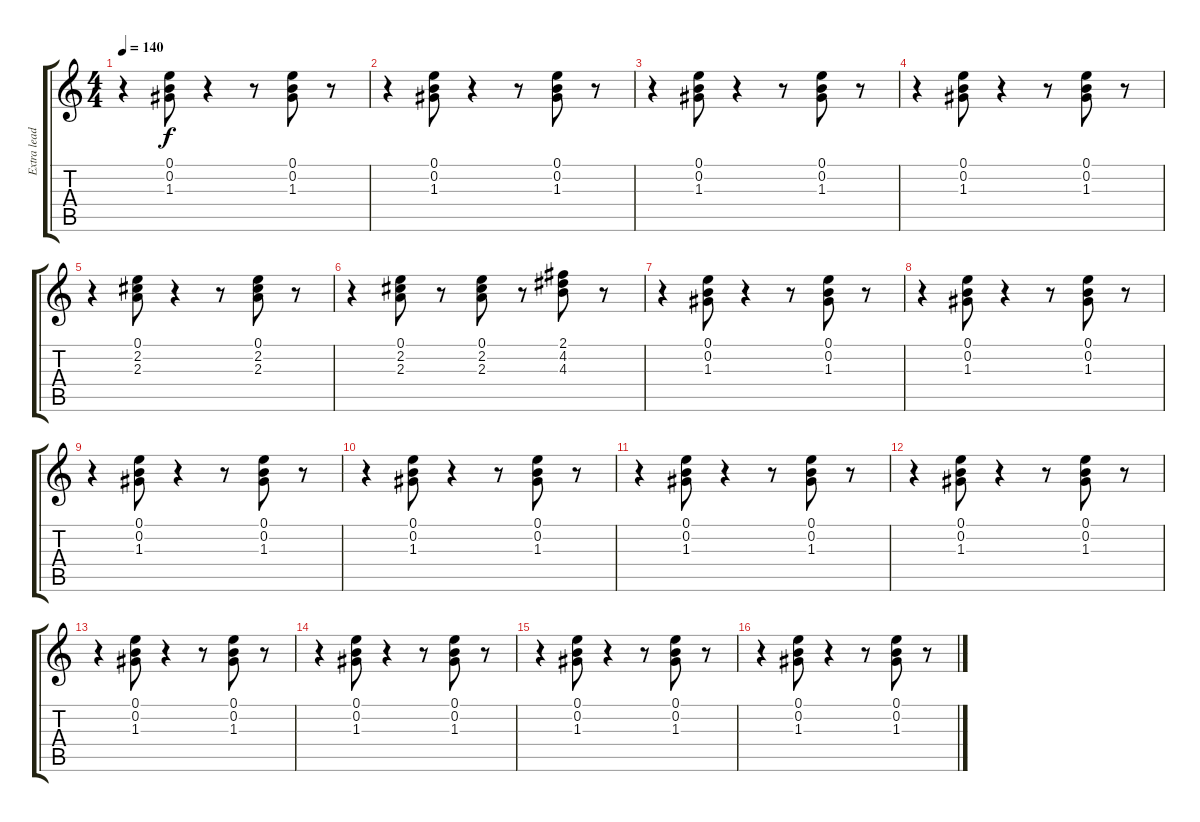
\track ("Extra lead/rhythm" "Extra lead") {instrument electricguitarjazz}
\staff {score tabs}
\tuning (E4 B3 G3 D3 A2 E2) {hide}
\ts (4 4)
\tempo 140
\clef g2
\ks c
r.4{dy f} (0.1 0.2 1.3).8 r.4 r.8 (0.1 0.2 1.3).8 r.8 |
r.4 (0.1 0.2 1.3).8 r.4 r.8 (0.1 0.2 1.3).8 r.8 |
r.4 (0.1 0.2 1.3).8 r.4 r.8 (0.1 0.2 1.3).8 r.8 |
r.4 (0.1 0.2 1.3).8 r.4 r.8 (0.1 0.2 1.3).8 r.8 |
r.4 (0.1 2.2 2.3).8 r.4 r.8 (0.1 2.2 2.3).8 r.8 |
r.4 (0.1 2.2 2.3).8 r.8 (0.1 2.2 2.3).8 r.8 (2.1 4.2 4.3).8 r.8 |
r.4 (0.1 0.2 1.3).8 r.4 r.8 (0.1 0.2 1.3).8 r.8 |
r.4 (0.1 0.2 1.3).8 r.4 r.8 (0.1 0.2 1.3).8 r.8 |
r.4 (0.1 0.2 1.3).8 r.4 r.8 (0.1 0.2 1.3).8 r.8 |
r.4 (0.1 0.2 1.3).8 r.4 r.8 (0.1 0.2 1.3).8 r.8 |
r.4 (0.1 0.2 1.3).8 r.4 r.8 (0.1 0.2 1.3).8 r.8 |
r.4 (0.1 0.2 1.3).8 r.4 r.8 (0.1 0.2 1.3).8 r.8 |
r.4 (0.1 0.2 1.3).8 r.4 r.8 (0.1 0.2 1.3).8 r.8 |
r.4 (0.1 0.2 1.3).8 r.4 r.8 (0.1 0.2 1.3).8 r.8 |
r.4 (0.1 0.2 1.3).8 r.4 r.8 (0.1 0.2 1.3).8 r.8 |
r.4 (0.1 0.2 1.3).8 r.4 r.8 (0.1 0.2 1.3).8 r.8
